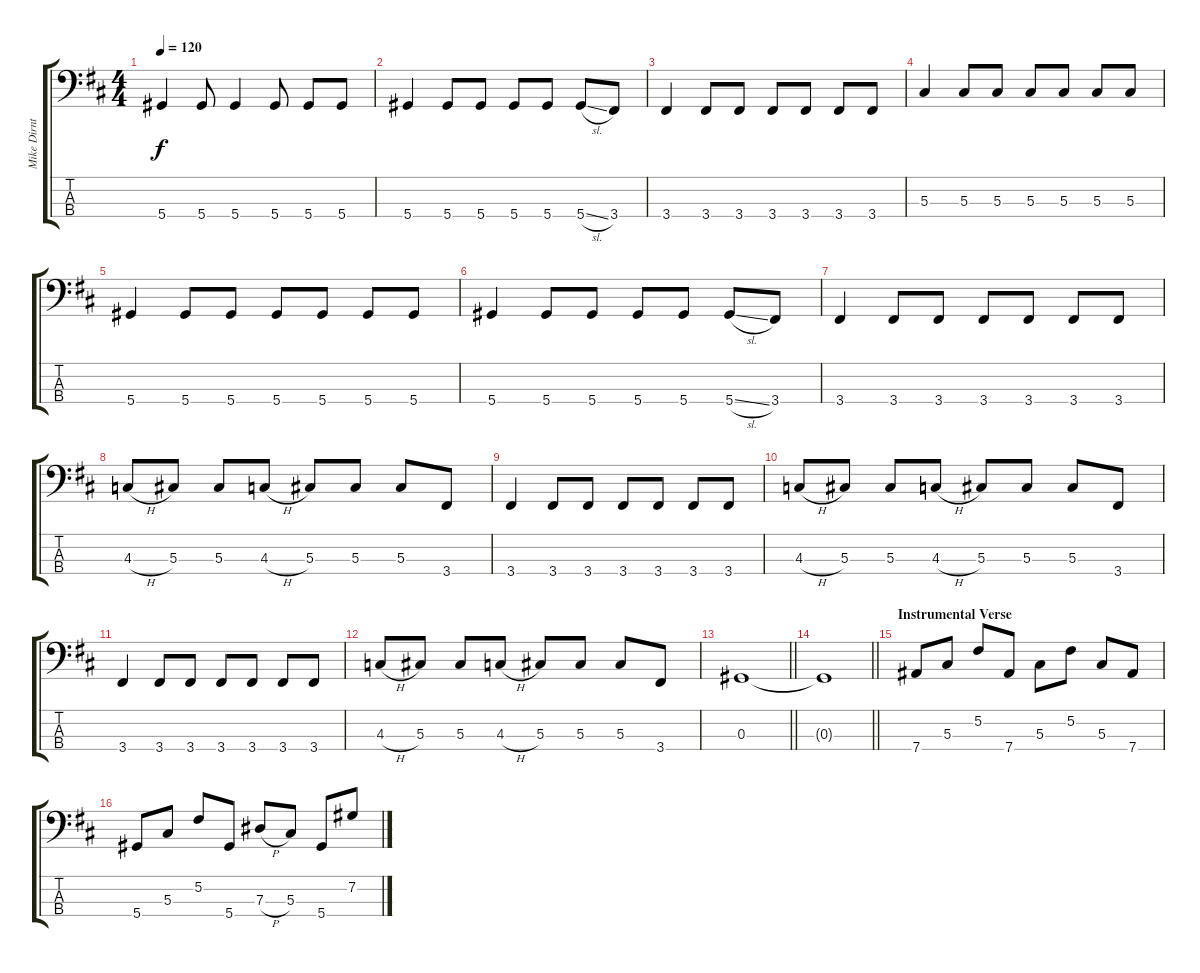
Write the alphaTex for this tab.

\track ("Mike Dirnt" "Mike Dirnt") {instrument electricbasspick}
\staff {score tabs}
\tuning (Gb2 Db2 Ab1 Eb1) {hide}
\ts (4 4)
\tempo 120
\clef f4
\ks d
5.4.4{dy f} 5.4.8 5.4.4 5.4.8 5.4.8 5.4.8 |
5.4.4 5.4.8 5.4.8 5.4.8 5.4.8 5.4{sl}.8 3.4.8 |
3.4.4 3.4.8 3.4.8 3.4.8 3.4.8 3.4.8 3.4.8 |
5.3.4 5.3.8 5.3.8 5.3.8 5.3.8 5.3.8 5.3.8 |
5.4.4 5.4.8 5.4.8 5.4.8 5.4.8 5.4.8 5.4.8 |
5.4.4 5.4.8 5.4.8 5.4.8 5.4.8 5.4{sl}.8 3.4.8 |
3.4.4 3.4.8 3.4.8 3.4.8 3.4.8 3.4.8 3.4.8 |
4.3{h}.8 5.3.8 5.3.8 4.3{h}.8 5.3.8 5.3.8 5.3.8 3.4.8 |
3.4.4 3.4.8 3.4.8 3.4.8 3.4.8 3.4.8 3.4.8 |
4.3{h}.8 5.3.8 5.3.8 4.3{h}.8 5.3.8 5.3.8 5.3.8 3.4.8 |
3.4.4 3.4.8 3.4.8 3.4.8 3.4.8 3.4.8 3.4.8 |
4.3{h}.8 5.3.8 5.3.8 4.3{h}.8 5.3.8 5.3.8 5.3.8 3.4.8 |
\barLineRight lightlight
0.3.1 |
\barLineRight lightlight
0.3{t}.1 |
\section ("" "Instrumental Verse")
7.4.8 5.3.8 5.2.8 7.4.8 5.3.8 5.2.8 5.3.8 7.4.8 |
5.4.8 5.3.8 5.2.8 5.4.8 7.3{h}.8 5.3.8 5.4.8 7.2.8
